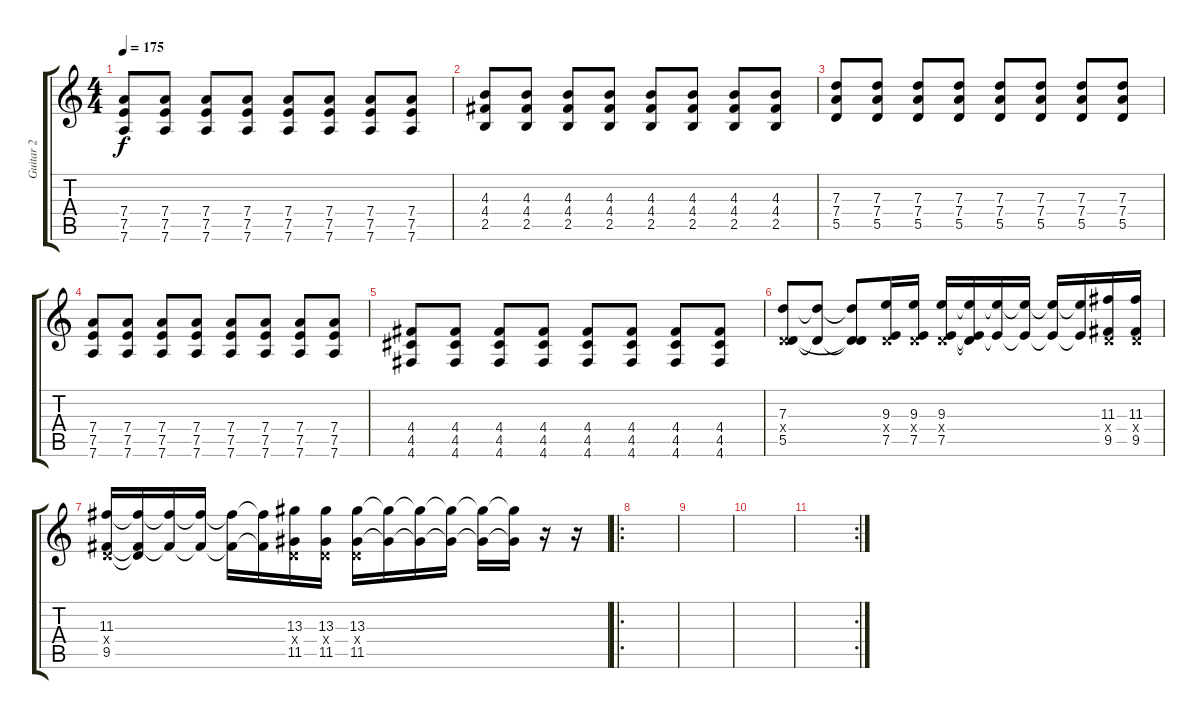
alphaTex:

\track ("Guitar 2" "Guitar 2") {instrument distortionguitar}
\staff {score tabs}
\tuning (E4 B3 G3 D3 A2 D2) {hide}
\ts (4 4)
\tempo 175
\clef g2
\ks c
(7.4 7.5 7.6).8{dy f} (7.4 7.5 7.6).8 (7.4 7.5 7.6).8 (7.4 7.5 7.6).8 (7.4 7.5 7.6).8 (7.4 7.5 7.6).8 (7.4 7.5 7.6).8 (7.4 7.5 7.6).8 |
(4.3 4.4 2.5).8 (4.3 4.4 2.5).8 (4.3 4.4 2.5).8 (4.3 4.4 2.5).8 (4.3 4.4 2.5).8 (4.3 4.4 2.5).8 (4.3 4.4 2.5).8 (4.3 4.4 2.5).8 |
(7.3 7.4 5.5).8 (7.3 7.4 5.5).8 (7.3 7.4 5.5).8 (7.3 7.4 5.5).8 (7.3 7.4 5.5).8 (7.3 7.4 5.5).8 (7.3 7.4 5.5).8 (7.3 7.4 5.5).8 |
(7.4 7.5 7.6).8 (7.4 7.5 7.6).8 (7.4 7.5 7.6).8 (7.4 7.5 7.6).8 (7.4 7.5 7.6).8 (7.4 7.5 7.6).8 (7.4 7.5 7.6).8 (7.4 7.5 7.6).8 |
(4.4 4.5 4.6).8 (4.4 4.5 4.6).8 (4.4 4.5 4.6).8 (4.4 4.5 4.6).8 (4.4 4.5 4.6).8 (4.4 4.5 4.6).8 (4.4 4.5 4.6).8 (4.4 4.5 4.6).8 |
(7.3 0.4{x} 5.5).8 (7.3{t} 5.5{t}).8 (7.3{t} 0.4{t} 5.5{t}).8 (9.3 0.4{x} 7.5).16 (9.3 0.4{x} 7.5).16 (9.3 0.4{x} 7.5).16 (9.3{t} 0.4{t} 7.5{t}).16 (9.3{t} 7.5{t}).16 (9.3{t} 7.5{t}).16 (9.3{t} 7.5{t}).16 (9.3{t} 7.5{t}).16 (11.3 0.4{x} 9.5).16 (11.3 0.4{x} 9.5).16 |
(11.3 0.4{x} 9.5).16 (11.3{t} 0.4{t} 9.5{t}).16 (11.3{t} 9.5{t}).16 (11.3{t} 9.5{t}).16 (11.3{t} 9.5{t}).16 (11.3{t} 9.5{t}).16 (13.3 0.4{x} 11.5).16 (13.3 0.4{x} 11.5).16 (13.3 0.4{x} 11.5).16 (13.3{t} 11.5{t}).16 (13.3{t} 11.5{t}).16 (13.3{t} 11.5{t}).16 (13.3{t} 11.5{t}).16 (13.3{t} 11.5{t}).16 r.16 r.16 |
\ro
|
|
|
\rc 2
